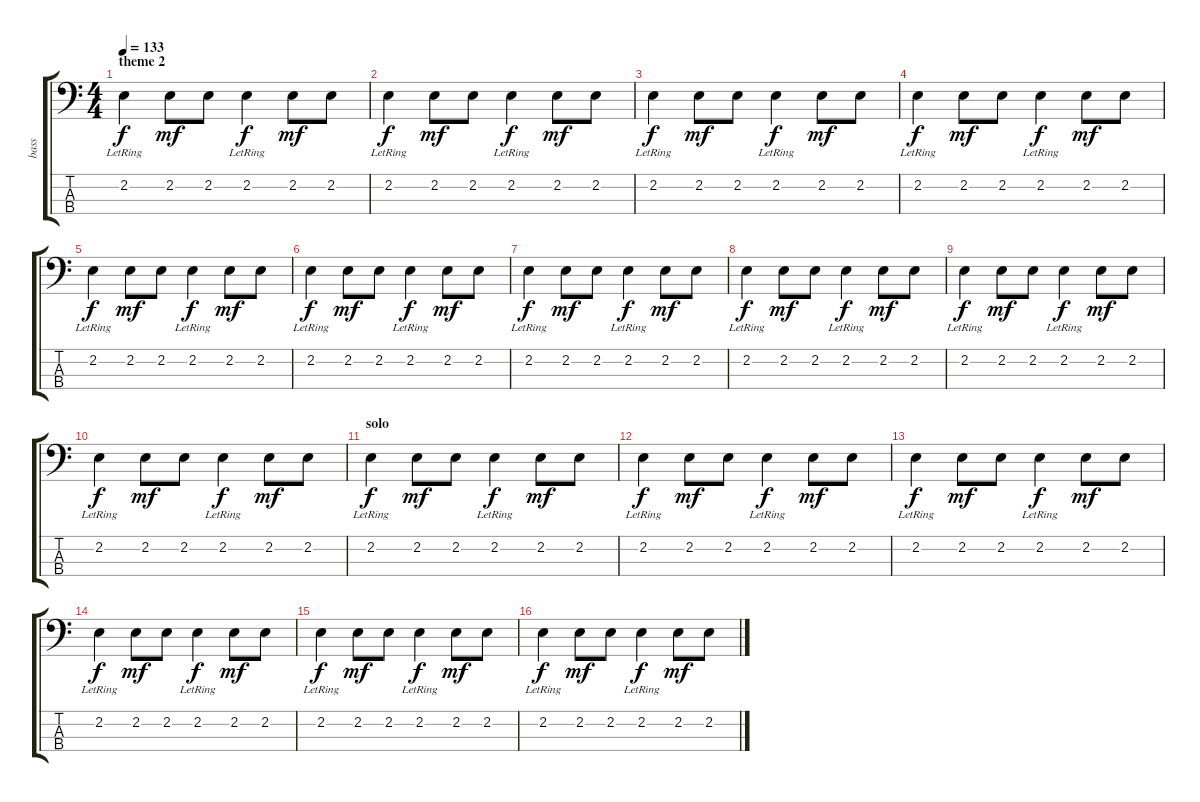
\track ("bass" "bass") {instrument electricbasspick}
\staff {score tabs}
\tuning (G2 D2 A1 E1) {hide}
\ts (4 4)
\section ("" "theme 2")
\tempo 133
\clef f4
\ks c
2.2{lr}.4{dy f} 2.2.8{dy mf} 2.2.8 2.2{lr}.4{dy f} 2.2.8{dy mf} 2.2.8 |
2.2{lr}.4{dy f} 2.2.8{dy mf} 2.2.8 2.2{lr}.4{dy f} 2.2.8{dy mf} 2.2.8 |
2.2{lr}.4{dy f} 2.2.8{dy mf} 2.2.8 2.2{lr}.4{dy f} 2.2.8{dy mf} 2.2.8 |
2.2{lr}.4{dy f} 2.2.8{dy mf} 2.2.8 2.2{lr}.4{dy f} 2.2.8{dy mf} 2.2.8 |
2.2{lr}.4{dy f} 2.2.8{dy mf} 2.2.8 2.2{lr}.4{dy f} 2.2.8{dy mf} 2.2.8 |
2.2{lr}.4{dy f} 2.2.8{dy mf} 2.2.8 2.2{lr}.4{dy f} 2.2.8{dy mf} 2.2.8 |
2.2{lr}.4{dy f} 2.2.8{dy mf} 2.2.8 2.2{lr}.4{dy f} 2.2.8{dy mf} 2.2.8 |
2.2{lr}.4{dy f} 2.2.8{dy mf} 2.2.8 2.2{lr}.4{dy f} 2.2.8{dy mf} 2.2.8 |
2.2{lr}.4{dy f} 2.2.8{dy mf} 2.2.8 2.2{lr}.4{dy f} 2.2.8{dy mf} 2.2.8 |
2.2{lr}.4{dy f} 2.2.8{dy mf} 2.2.8 2.2{lr}.4{dy f} 2.2.8{dy mf} 2.2.8 |
\section ("" "solo")
2.2{lr}.4{dy f} 2.2.8{dy mf} 2.2.8 2.2{lr}.4{dy f} 2.2.8{dy mf} 2.2.8 |
2.2{lr}.4{dy f} 2.2.8{dy mf} 2.2.8 2.2{lr}.4{dy f} 2.2.8{dy mf} 2.2.8 |
2.2{lr}.4{dy f} 2.2.8{dy mf} 2.2.8 2.2{lr}.4{dy f} 2.2.8{dy mf} 2.2.8 |
2.2{lr}.4{dy f} 2.2.8{dy mf} 2.2.8 2.2{lr}.4{dy f} 2.2.8{dy mf} 2.2.8 |
2.2{lr}.4{dy f} 2.2.8{dy mf} 2.2.8 2.2{lr}.4{dy f} 2.2.8{dy mf} 2.2.8 |
2.2{lr}.4{dy f} 2.2.8{dy mf} 2.2.8 2.2{lr}.4{dy f} 2.2.8{dy mf} 2.2.8
